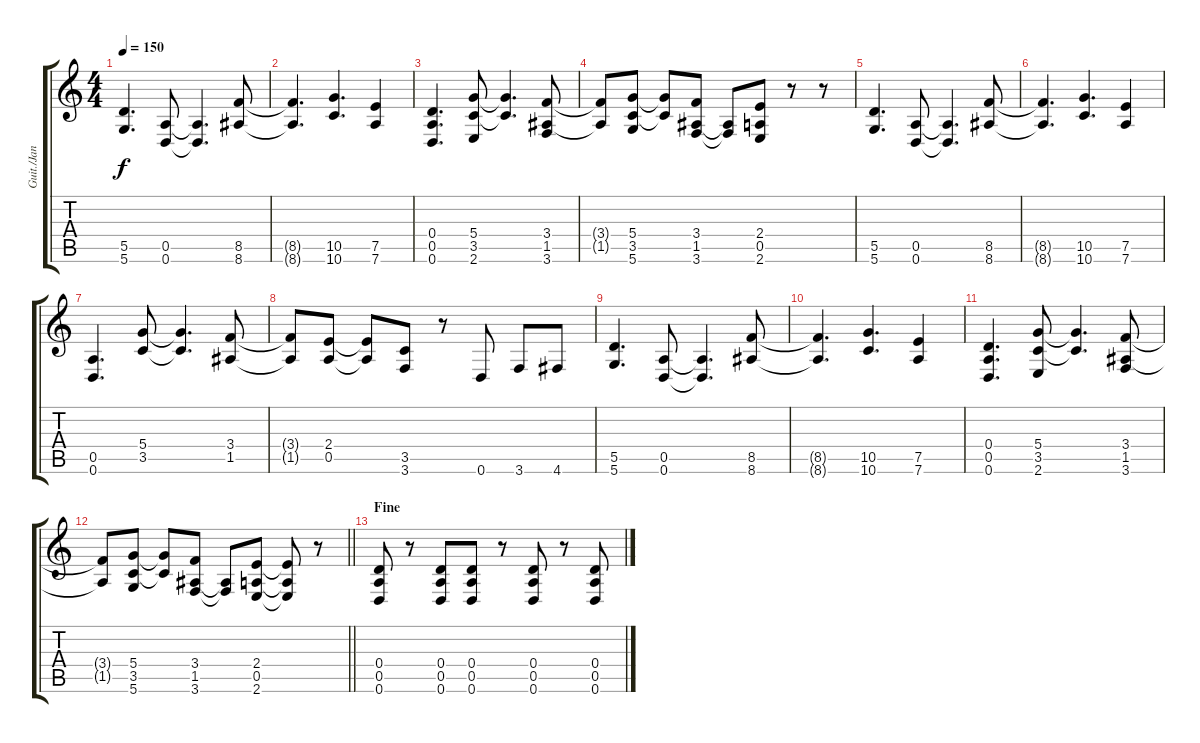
\track ("Guit./Jan Dropped D" "Guit./Jan ") {instrument distortionguitar}
\staff {score tabs}
\tuning (E4 B3 G3 D3 A2 D2) {hide}
\ts (4 4)
\tempo 150
\clef g2
\ks c
(5.5 5.6).4{d dy f} (0.5 0.6).8 (0.5{t} 0.6{t}).4{d} (8.5 8.6).8 |
(8.5{t} 8.6{t}).4{d} (10.5 10.6).4{d} (7.5 7.6).4 |
(0.4 0.5 0.6).4{d} (5.4 3.5 2.6).8 (5.4{t} 3.5{t}).4{d} (3.4 1.5 3.6).8 |
(3.4{t} 1.5{t}).8 (5.4 3.5 5.6).8 (5.4{t} 3.5{t}).8 (3.4 1.5 3.6).8 (1.5{t} 3.6{t}).8 (2.4 0.5 2.6).8 r.8 r.8 |
(5.5 5.6).4{d} (0.5 0.6).8 (0.5{t} 0.6{t}).4{d} (8.5 8.6).8 |
(8.5{t} 8.6{t}).4{d} (10.5 10.6).4{d} (7.5 7.6).4 |
(0.5 0.6).4{d} (5.4 3.5).8 (5.4{t} 3.5{t}).4{d} (3.4 1.5).8 |
(3.4{t} 1.5{t}).8 (2.4 0.5).8 (2.4{t} 0.5{t}).8 (3.5 3.6).8 r.8 0.6.8 3.6.8 4.6.8 |
(5.5 5.6).4{d} (0.5 0.6).8 (0.5{t} 0.6{t}).4{d} (8.5 8.6).8 |
(8.5{t} 8.6{t}).4{d} (10.5 10.6).4{d} (7.5 7.6).4 |
(0.4 0.5 0.6).4{d} (5.4 3.5 2.6).8 (5.4{t} 3.5{t}).4{d} (3.4 1.5 3.6).8 |
\barLineRight lightlight
(3.4{t} 1.5{t}).8 (5.4 3.5 5.6).8 (5.4{t} 3.5{t}).8 (3.4 1.5 3.6).8 (1.5{t} 3.6{t}).8 (2.4 0.5 2.6).8 (2.4{t} 0.5{t} 2.6{t}).8 r.8 |
\section ("" "Fine")
(0.4 0.5 0.6).8 r.8 (0.4 0.5 0.6).8 (0.4 0.5 0.6).8 r.8 (0.4 0.5 0.6).8 r.8 (0.4 0.5 0.6).8
